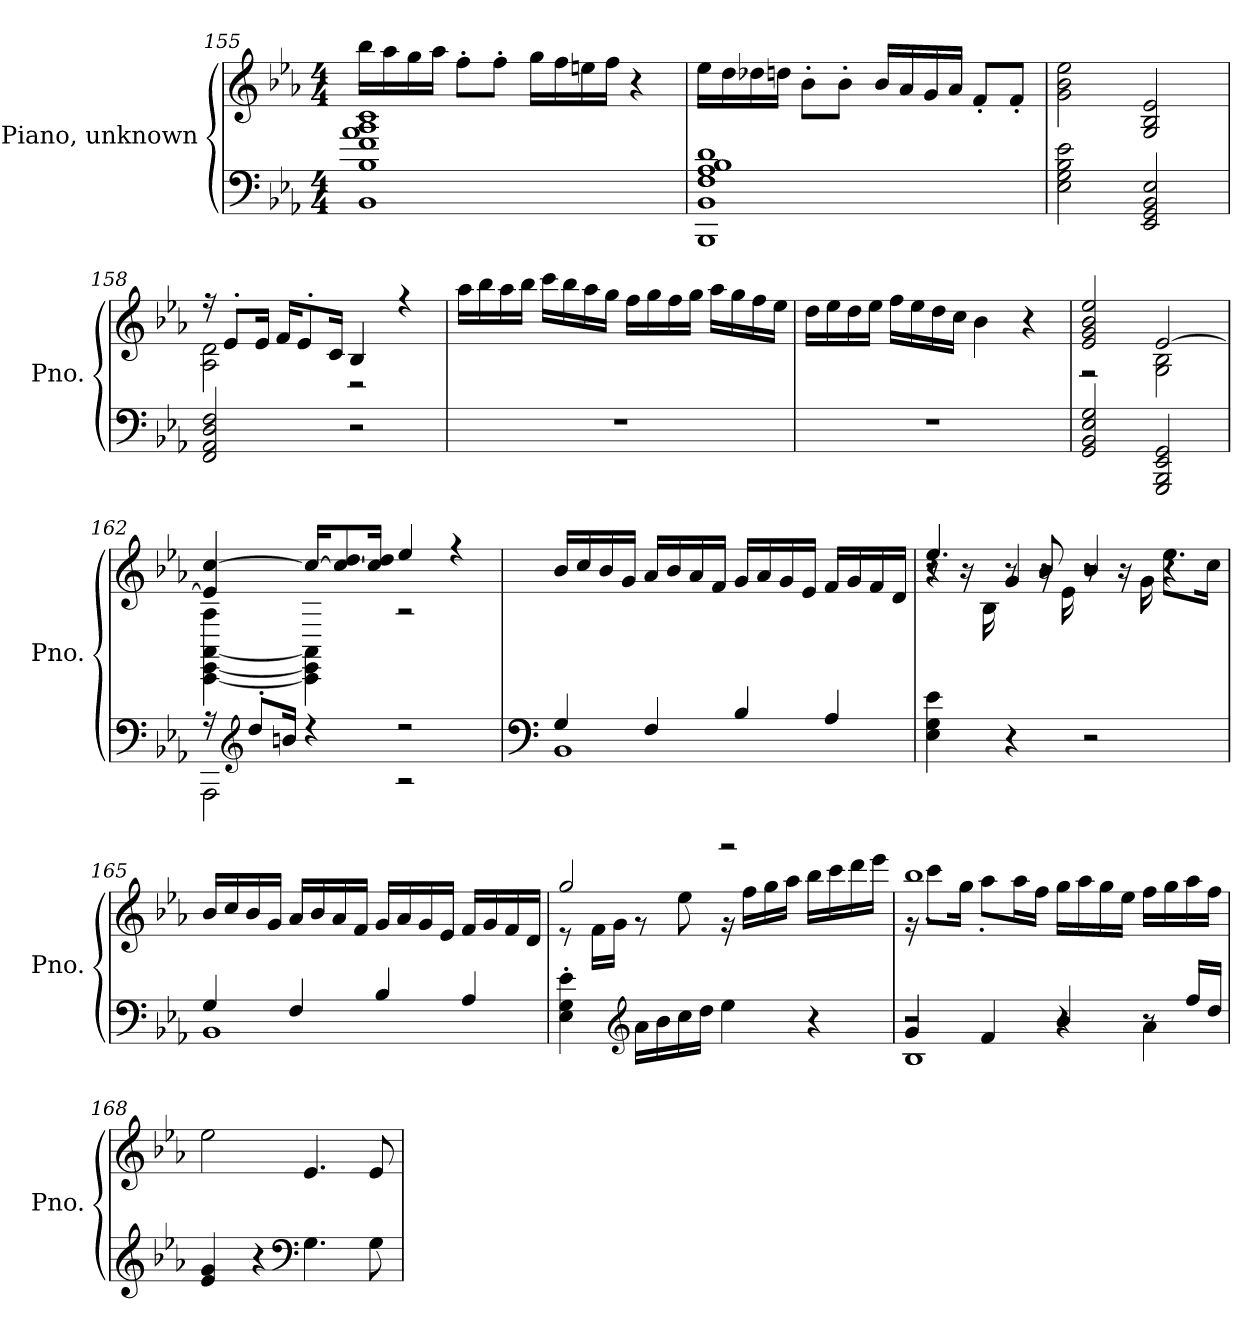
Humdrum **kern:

**kern	**kern
*part1	*part1
*staff2	*staff1
*I"Piano, unknown	*
*I'Pno.	*
*clefF4	*clefG2
*k[b-e-a-]	*k[b-e-a-]
*M4/4	*M4/4
=155	=155
1BB- 1B- 1f 1a- 1b- 1dd	16bb-\LL
.	16aa-\
.	16gg\
.	16aa-\JJ
.	8ff'\L
.	8ff'\J
.	16gg\LL
.	16ff\
.	16een\
.	16ff\JJ
.	4r
=156	=156
1BBB- 1BB- 1F 1A- 1B- 1d	16ee-\LL
.	16dd\
.	16dd-X\
.	16ddn\JJ
.	8b-'\L
.	8b-'\J
.	16b-/LL
.	16a-/
.	16g/
.	16a-/JJ
.	8f'/L
.	8f'/J
=157	=157
2E-\ 2G\ 2B-\ 2e-\	2g\ 2b-\ 2ee-\
2EE-/ 2GG/ 2BB-/ 2E-/	2G/ 2B-/ 2e-/
!!LO:LB:g=z
=158	=158
*	*^
2FF/ 2AA-/ 2D/ 2F/	16r	2A-\ 2d\
.	8e-'/L	.
.	16e-/Jk	.
.	16f/KL	.
.	8e-'/	.
.	16c/Jk	.
2r	4B-/	2r
.	4r	.
*	*v	*v
=159	=159
1r	16aa-\LL
.	16bb-\
.	16aa-\
.	16bb-\JJ
.	16ccc\LL
.	16bb-\
.	16aa-\
.	16gg\JJ
.	16ff\LL
.	16gg\
.	16ff\
.	16gg\JJ
.	16aa-\LL
.	16gg\
.	16ff\
.	16ee-\JJ
=160	=160
1r	16dd\LL
.	16ee-\
.	16dd\
.	16ee-\JJ
.	16ff\LL
.	16ee-\
.	16dd\
.	16cc\JJ
.	4b-\
.	4r
=161	=161
*	*^
2GG/ 2BB-/ 2E-/ 2G/	2e-/ 2g/ 2b-/ 2ee-/	2r
2GGG/ 2BBB-/ 2EE-/ 2GG/	[2e-/	2G\ 2B-\
!!LO:LB:g=z	!!
=162	=162	=162
*^	*	*
16r	2AAA-\	4e-/] [4cc/	[4CC\ [4EE-\ [4AA-\ 4A-\
*clefG2	*	*	*
8dd'/L	.	.	.
16bn/Jk	.	.	.
4r	.	16cc/KL_	4CC\] 4EE-\] 4AA-\]
.	.	8cc/_ 8dd/	.
.	.	16cc/] 16dd/Jk	.
2r	2r	4ee-/	2r
.	.	4r	.
*	*	*v	*v
=163	=163	=163
*clefF4	*	*
4G/	1BB-	16b-/LL
.	.	16cc/
.	.	16b-/
.	.	16g/JJ
4F/	.	16a-/LL
.	.	16b-/
.	.	16a-/
.	.	16f/JJ
4B-/	.	16g/LL
.	.	16a-/
.	.	16g/
.	.	16e-/JJ
4A-/	.	16f/LL
.	.	16g/
.	.	16f/
.	.	16d/JJ
*v	*v	*
=164	=164
*	*^
*	*	*^
4E-\ 4G\ 4e-\	4.ee-/	8r	4r
.	.	16r	.
.	.	16B-\	.
4r	.	8r	4g/
.	8b-/	16r	.
.	.	16e-\	.
2r	4b-/	8r	2r
.	.	16r	.
.	.	16g\	.
.	4r	8.ee-\L	.
.	.	16cc\Jk	.
*	*v	*v	*v
!!LO:LB:g=z
=165	=165
*^	*
4G/	1BB-	16b-/LL
.	.	16cc/
.	.	16b-/
.	.	16g/JJ
4F/	.	16a-/LL
.	.	16b-/
.	.	16a-/
.	.	16f/JJ
4B-/	.	16g/LL
.	.	16a-/
.	.	16g/
.	.	16e-/JJ
4A-/	.	16f/LL
.	.	16g/
.	.	16f/
.	.	16d/JJ
*v	*v	*
=166	=166
*	*^
4E-\' 4G\' 4e-\'	2gg/	8r
.	.	16f\LL
.	.	16g\JJ
*clefG2	*	*
16a-\LL	.	8r
16b-\	.	.
16cc\	.	8ee-\
16dd\JJ	.	.
4ee-\	2r	16r
.	.	16ff\LL
.	.	16gg\
.	.	16aa-\JJ
4r	.	16bb-\LL
.	.	16ccc\
.	.	16ddd\
.	.	16eee-\JJ
!!LO:LB:g=z	!!
=167	=167	=167
*^	*	*
*	*^	*	*
4g/	2r	1B-	1bb-	16r
.	.	.	.	8ccc'\L
.	.	.	.	16gg\Jk
4f/	.	.	.	8aa-'\L
.	.	.	.	16aa-\L
.	.	.	.	16ff\JJ
4b-/	4r	.	.	16gg\LL
.	.	.	.	16aa-\
.	.	.	.	16gg\
.	.	.	.	16ee-\JJ
8r	4a-\	.	.	16ff\LL
.	.	.	.	16gg\
16ff/LL	.	.	.	16aa-\
16dd/JJ	.	.	.	16ff\JJ
*v	*v	*v	*	*
*	*v	*v
=168	=168
4e-/ 4g/	2ee-\
4r	.
*clefF4	*
4.G\	4.e-/
8G\	8e-/
=	=
*-	*-
